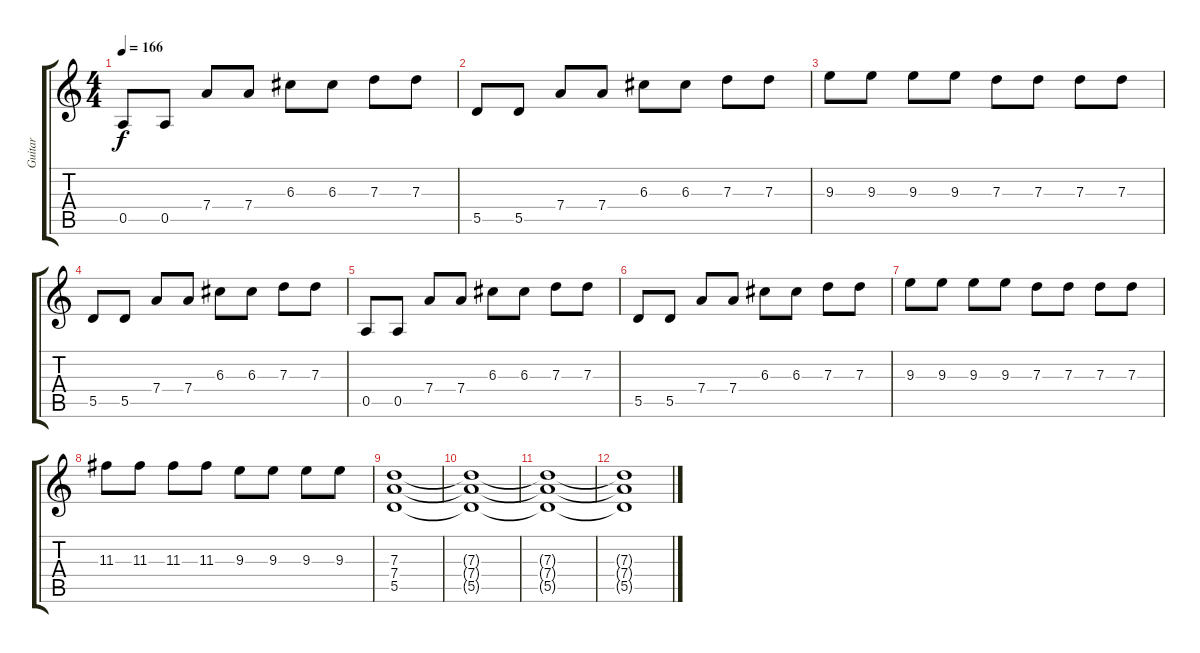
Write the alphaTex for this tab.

\track ("Guitar" "Guitar") {instrument distortionguitar}
\staff {score tabs}
\tuning (E4 B3 G3 D3 A2 E2) {hide}
\ts (4 4)
\tempo 166
\clef g2
\ks c
0.5.8{dy f} 0.5.8 7.4.8 7.4.8 6.3.8 6.3.8 7.3.8 7.3.8 |
5.5.8 5.5.8 7.4.8 7.4.8 6.3.8 6.3.8 7.3.8 7.3.8 |
9.3.8 9.3.8 9.3.8 9.3.8 7.3.8 7.3.8 7.3.8 7.3.8 |
5.5.8 5.5.8 7.4.8 7.4.8 6.3.8 6.3.8 7.3.8 7.3.8 |
0.5.8 0.5.8 7.4.8 7.4.8 6.3.8 6.3.8 7.3.8 7.3.8 |
5.5.8 5.5.8 7.4.8 7.4.8 6.3.8 6.3.8 7.3.8 7.3.8 |
9.3.8 9.3.8 9.3.8 9.3.8 7.3.8 7.3.8 7.3.8 7.3.8 |
11.3.8 11.3.8 11.3.8 11.3.8 9.3.8 9.3.8 9.3.8 9.3.8 |
(7.3 7.4 5.5).1{volume 0} |
(7.3{t} 7.4{t} 5.5{t}).1 |
(7.3{t} 7.4{t} 5.5{t}).1 |
(7.3{t} 7.4{t} 5.5{t}).1
